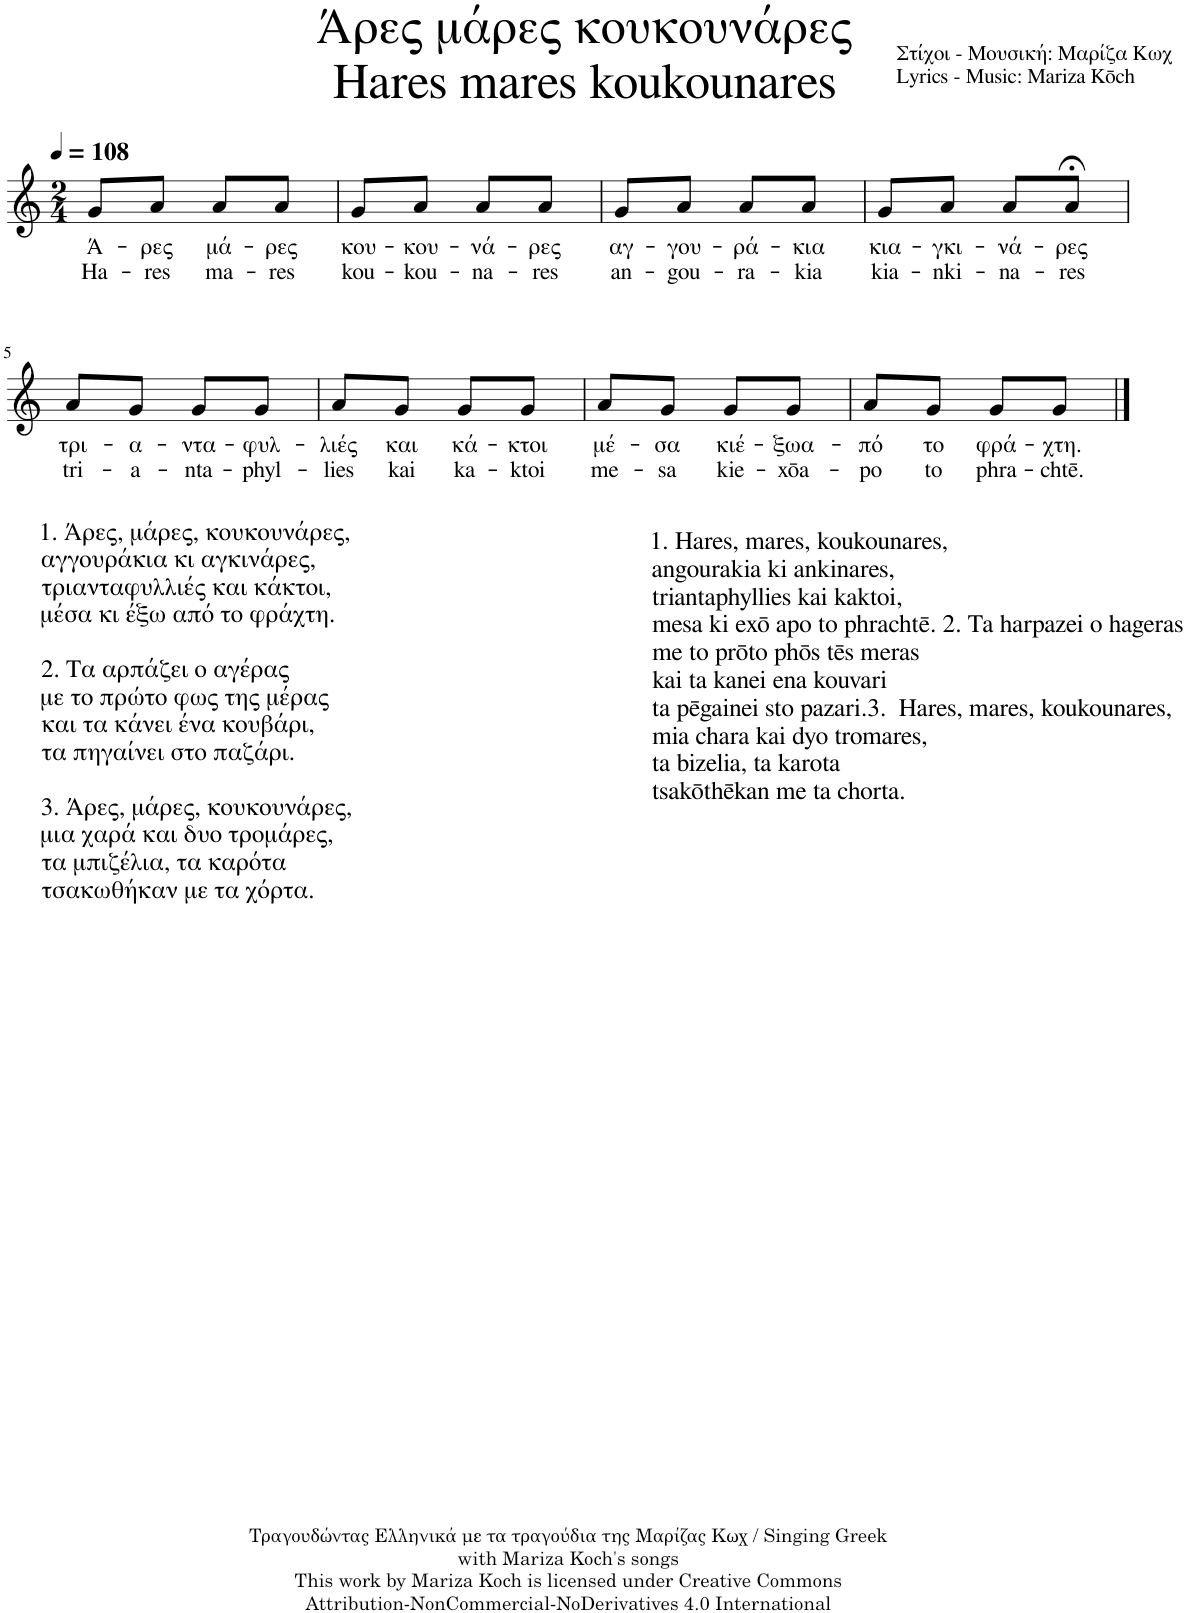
**kern	**text	**text
*part1	*part1	*part1
*staff1	*staff1	*staff1
*I"Piano	*	*
*I'Pno.	*	*
*clefG2	*	*
*k[]	*	*
*M2/4	*	*
*MM108	*	*
=1	=1	=1
!	!LO:LY:b	!LO:LY:b
8g/L	Ά-	Ha-
!	!LO:LY:b	!LO:LY:b
8a/J	-ρες	-res
!	!LO:LY:b	!LO:LY:b
8a/L	μά-	ma-
!	!LO:LY:b	!LO:LY:b
8a/J	-ρες	-res
=2	=2	=2
!	!LO:LY:b	!LO:LY:b
8g/L	κου-	kou-
!	!LO:LY:b	!LO:LY:b
8a/J	-κου-	-kou-
!	!LO:LY:b	!LO:LY:b
8a/L	-νά-	-na-
!	!LO:LY:b	!LO:LY:b
8a/J	-ρες	-res
=3	=3	=3
!	!LO:LY:b	!LO:LY:b
8g/L	αγ-	an-
!	!LO:LY:b	!LO:LY:b
8a/J	-γου-	-gou-
!	!LO:LY:b	!LO:LY:b
8a/L	-ρά-	-ra-
!	!LO:LY:b	!LO:LY:b
8a/J	-κια	-kia
=4	=4	=4
!	!LO:LY:b	!LO:LY:b
8g/L	κια-	kia-
!	!LO:LY:b	!LO:LY:b
8a/J	-γκι-	-nki-
!	!LO:LY:b	!LO:LY:b
8a/L	-νά-	-na-
!	!LO:LY:b	!LO:LY:b
8a;</J	-ρες	-res
!!LO:LB:g=z
=5	=5	=5
!LO:TX:b:t=1. Άρες, μάρες, κουκουνάρες,	!	!
!LO:TX:b:t=αγγουράκια κι αγκινάρες,	!	!
!LO:TX:b:t=τριανταφυλλιές και κάκτοι,	!	!
!LO:TX:b:t=μέσα κι έξω από το φράχτη.	!	!
!LO:TX:b:t=2. Τα αρπάζει ο αγέρας	!	!
!LO:TX:b:t=με το πρώτο φως της μέρας	!	!
!LO:TX:b:t=και τα κάνει ένα κουβάρι,	!	!
!LO:TX:b:t=τα πηγαίνει στο παζάρι.	!	!
!LO:TX:b:t=3. Άρες, μάρες, κουκουνάρες,	!	!
!LO:TX:b:t=μια χαρά και δυο τρομάρες,	!	!
!LO:TX:b:t=τα μπιζέλια, τα καρότα	!	!
!LO:TX:b:t=τσακωθήκαν με τα χόρτα.	!	!
!	!LO:LY:b	!LO:LY:b
8a/L	τρι-	tri-
!	!LO:LY:b	!LO:LY:b
8g/J	-α-	-a-
!	!LO:LY:b	!LO:LY:b
8g/L	-ντα-	-nta-
!	!LO:LY:b	!LO:LY:b
8g/J	-φυλ-	-phyl-
=6	=6	=6
!	!LO:LY:b	!LO:LY:b
8a/L	-λιές	-lies
!	!LO:LY:b	!LO:LY:b
8g/J	και	kai
!	!LO:LY:b	!LO:LY:b
8g/L	κά-	ka-
!	!LO:LY:b	!LO:LY:b
8g/J	-κτοι	-ktoi
=7	=7	=7
!	!LO:LY:b	!LO:LY:b
8a/L	μέ-	me-
!	!LO:LY:b	!LO:LY:b
8g/J	-σα	-sa
!	!LO:LY:b	!LO:LY:b
8g/L	κιέ-	kie-
!	!LO:LY:b	!LO:LY:b
8g/J	-ξωα-	-xōa-
=8	=8	=8
!	!LO:LY:b	!LO:LY:b
8a/L	-πό	-po
!	!LO:LY:b	!LO:LY:b
8g/J	το	to
!LO:TX:b:t=1. Hares, mares, koukounares,	!	!
!LO:TX:b:t=angourakia ki ankinares,	!	!
!LO:TX:b:t=triantaphyllies kai kaktoi,	!	!
!LO:TX:b:t=mesa ki exō apo to phrachtē. 2. Ta harpazei o hageras	!	!
!LO:TX:b:t=me to prōto phōs tēs meras	!	!
!LO:TX:b:t=kai ta kanei ena kouvari	!	!
!LO:TX:b:t=ta pēgainei sto pazari.3.  Hares, mares, koukounares,	!	!
!LO:TX:b:t=mia chara kai dyo tromares,	!	!
!LO:TX:b:t=ta bizelia, ta karota	!	!
!LO:TX:b:t=tsakōthēkan me ta chorta.	!	!
!	!LO:LY:b	!LO:LY:b
8g/L	φρά-	phra-
!	!LO:LY:b	!LO:LY:b
8g/J	-χτη.	-chtē.
==	==	==
*-	*-	*-
